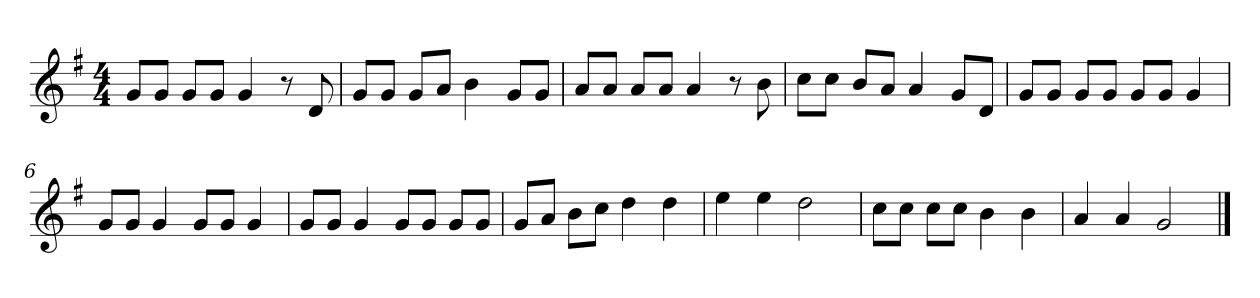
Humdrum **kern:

**kern
*part1
*staff1
*k[f#]
*M4/4
*MM120
=1
8gL
8gJ
8gL
8gJ
4g
8r
8d
=2
8gL
8gJ
8gL
8aJ
4b
8gL
8gJ
=3
8aL
8aJ
8aL
8aJ
4a
8r
8b
=4
8ccL
8ccJ
8bL
8aJ
4a
8gL
8dJ
=5
8gL
8gJ
8gL
8gJ
8gL
8gJ
4g
=6
8gL
8gJ
4g
8gL
8gJ
4g
=7
8gL
8gJ
4g
8gL
8gJ
8gL
8gJ
=8
8gL
8aJ
8bL
8ccJ
4dd
4dd
=9
4ee
4ee
2dd
=10
8ccL
8ccJ
8ccL
8ccJ
4b
4b
=11
4a
4a
2g
==
*-
